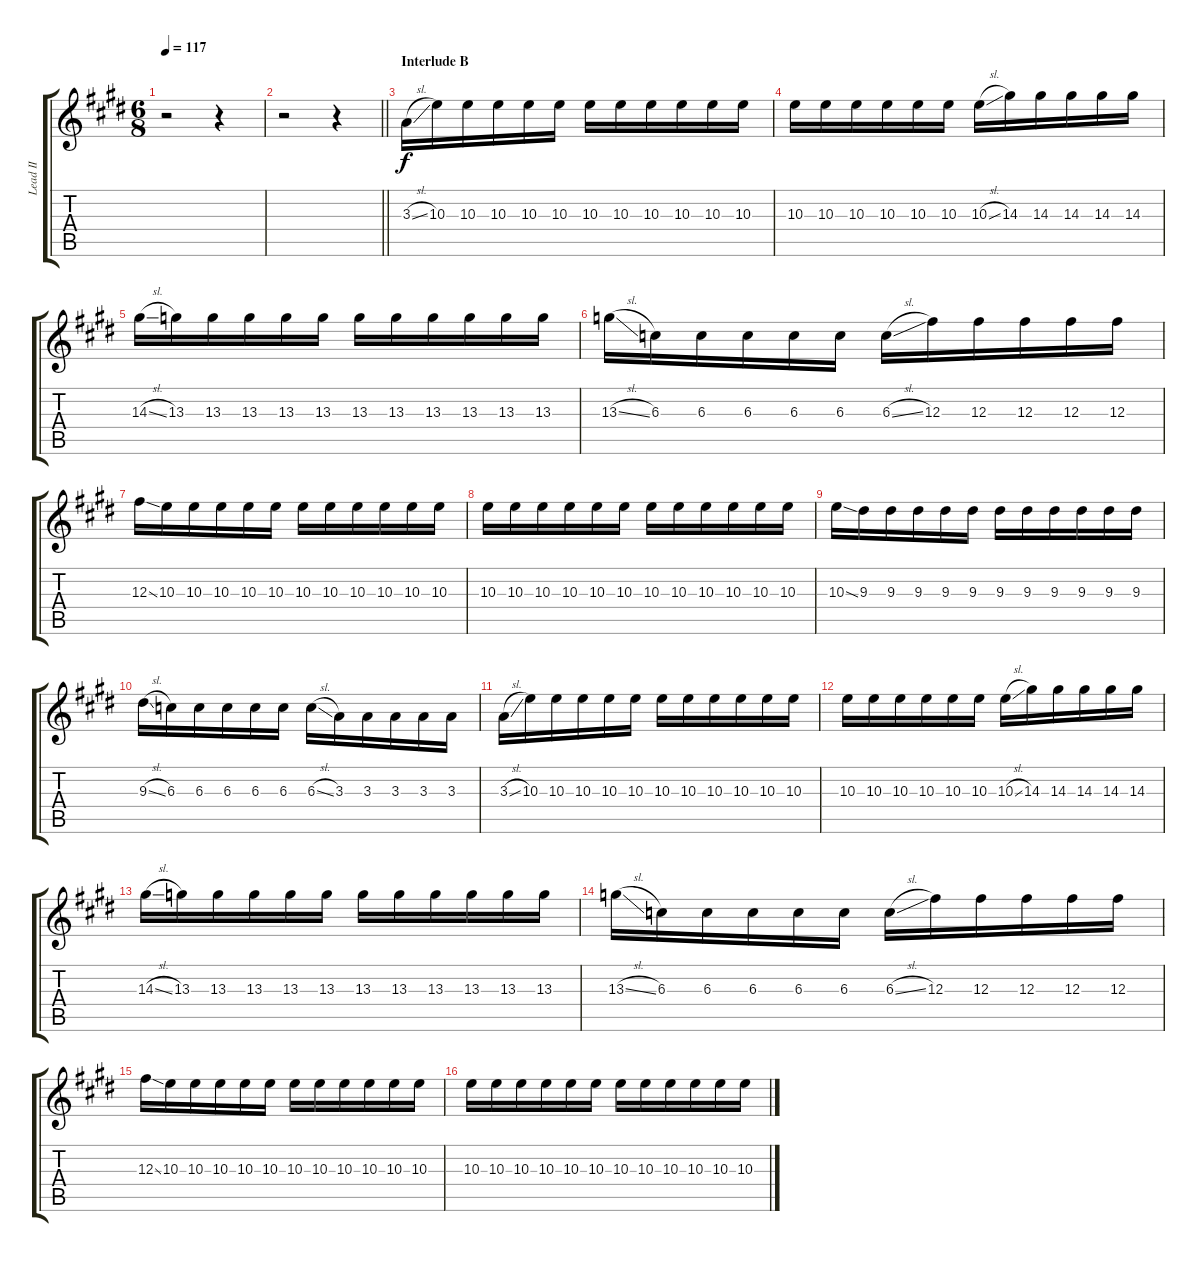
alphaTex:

\track ("Lead II" "Lead II") {instrument distortionguitar}
\staff {score tabs}
\tuning (Eb4 Bb3 Gb3 Db3 Ab2 Db2) {hide}
\ts (6 8)
\tempo 117
\clef g2
\ks c#minor
r.2{dy f} r.4 |
\barLineRight lightlight
r.2 r.4 |
\section ("" "Interlude B")
3.3{sl}.16{volume 8 balance 4 instrument distortionguitar} 10.3.16 10.3.16 10.3.16 10.3.16 10.3.16 10.3.16 10.3.16 10.3.16 10.3.16 10.3.16 10.3.16 |
10.3.16 10.3.16 10.3.16 10.3.16 10.3.16 10.3.16 10.3{sl}.16 14.3.16 14.3.16 14.3.16 14.3.16 14.3.16 |
14.3{sl}.16 13.3.16 13.3.16 13.3.16 13.3.16 13.3.16 13.3.16 13.3.16 13.3.16 13.3.16 13.3.16 13.3.16 |
13.3{sl}.16 6.3.16 6.3.16 6.3.16 6.3.16 6.3.16 6.3{sl}.16 12.3.16 12.3.16 12.3.16 12.3.16 12.3.16 |
12.3{ss}.16 10.3.16 10.3.16 10.3.16 10.3.16 10.3.16 10.3.16 10.3.16 10.3.16 10.3.16 10.3.16 10.3.16 |
10.3.16 10.3.16 10.3.16 10.3.16 10.3.16 10.3.16 10.3.16 10.3.16 10.3.16 10.3.16 10.3.16 10.3.16 |
10.3{ss}.16 9.3.16 9.3.16 9.3.16 9.3.16 9.3.16 9.3.16 9.3.16 9.3.16 9.3.16 9.3.16 9.3.16 |
9.3{sl}.16 6.3.16 6.3.16 6.3.16 6.3.16 6.3.16 6.3{sl}.16 3.3.16 3.3.16 3.3.16 3.3.16 3.3.16 |
3.3{sl}.16 10.3.16 10.3.16 10.3.16 10.3.16 10.3.16 10.3.16 10.3.16 10.3.16 10.3.16 10.3.16 10.3.16 |
10.3.16 10.3.16 10.3.16 10.3.16 10.3.16 10.3.16 10.3{sl}.16 14.3.16 14.3.16 14.3.16 14.3.16 14.3.16 |
14.3{sl}.16 13.3.16 13.3.16 13.3.16 13.3.16 13.3.16 13.3.16 13.3.16 13.3.16 13.3.16 13.3.16 13.3.16 |
13.3{sl}.16 6.3.16 6.3.16 6.3.16 6.3.16 6.3.16 6.3{sl}.16 12.3.16 12.3.16 12.3.16 12.3.16 12.3.16 |
12.3{ss}.16 10.3.16 10.3.16 10.3.16 10.3.16 10.3.16 10.3.16 10.3.16 10.3.16 10.3.16 10.3.16 10.3.16 |
10.3.16 10.3.16 10.3.16 10.3.16 10.3.16 10.3.16 10.3.16 10.3.16 10.3.16 10.3.16 10.3.16 10.3.16
